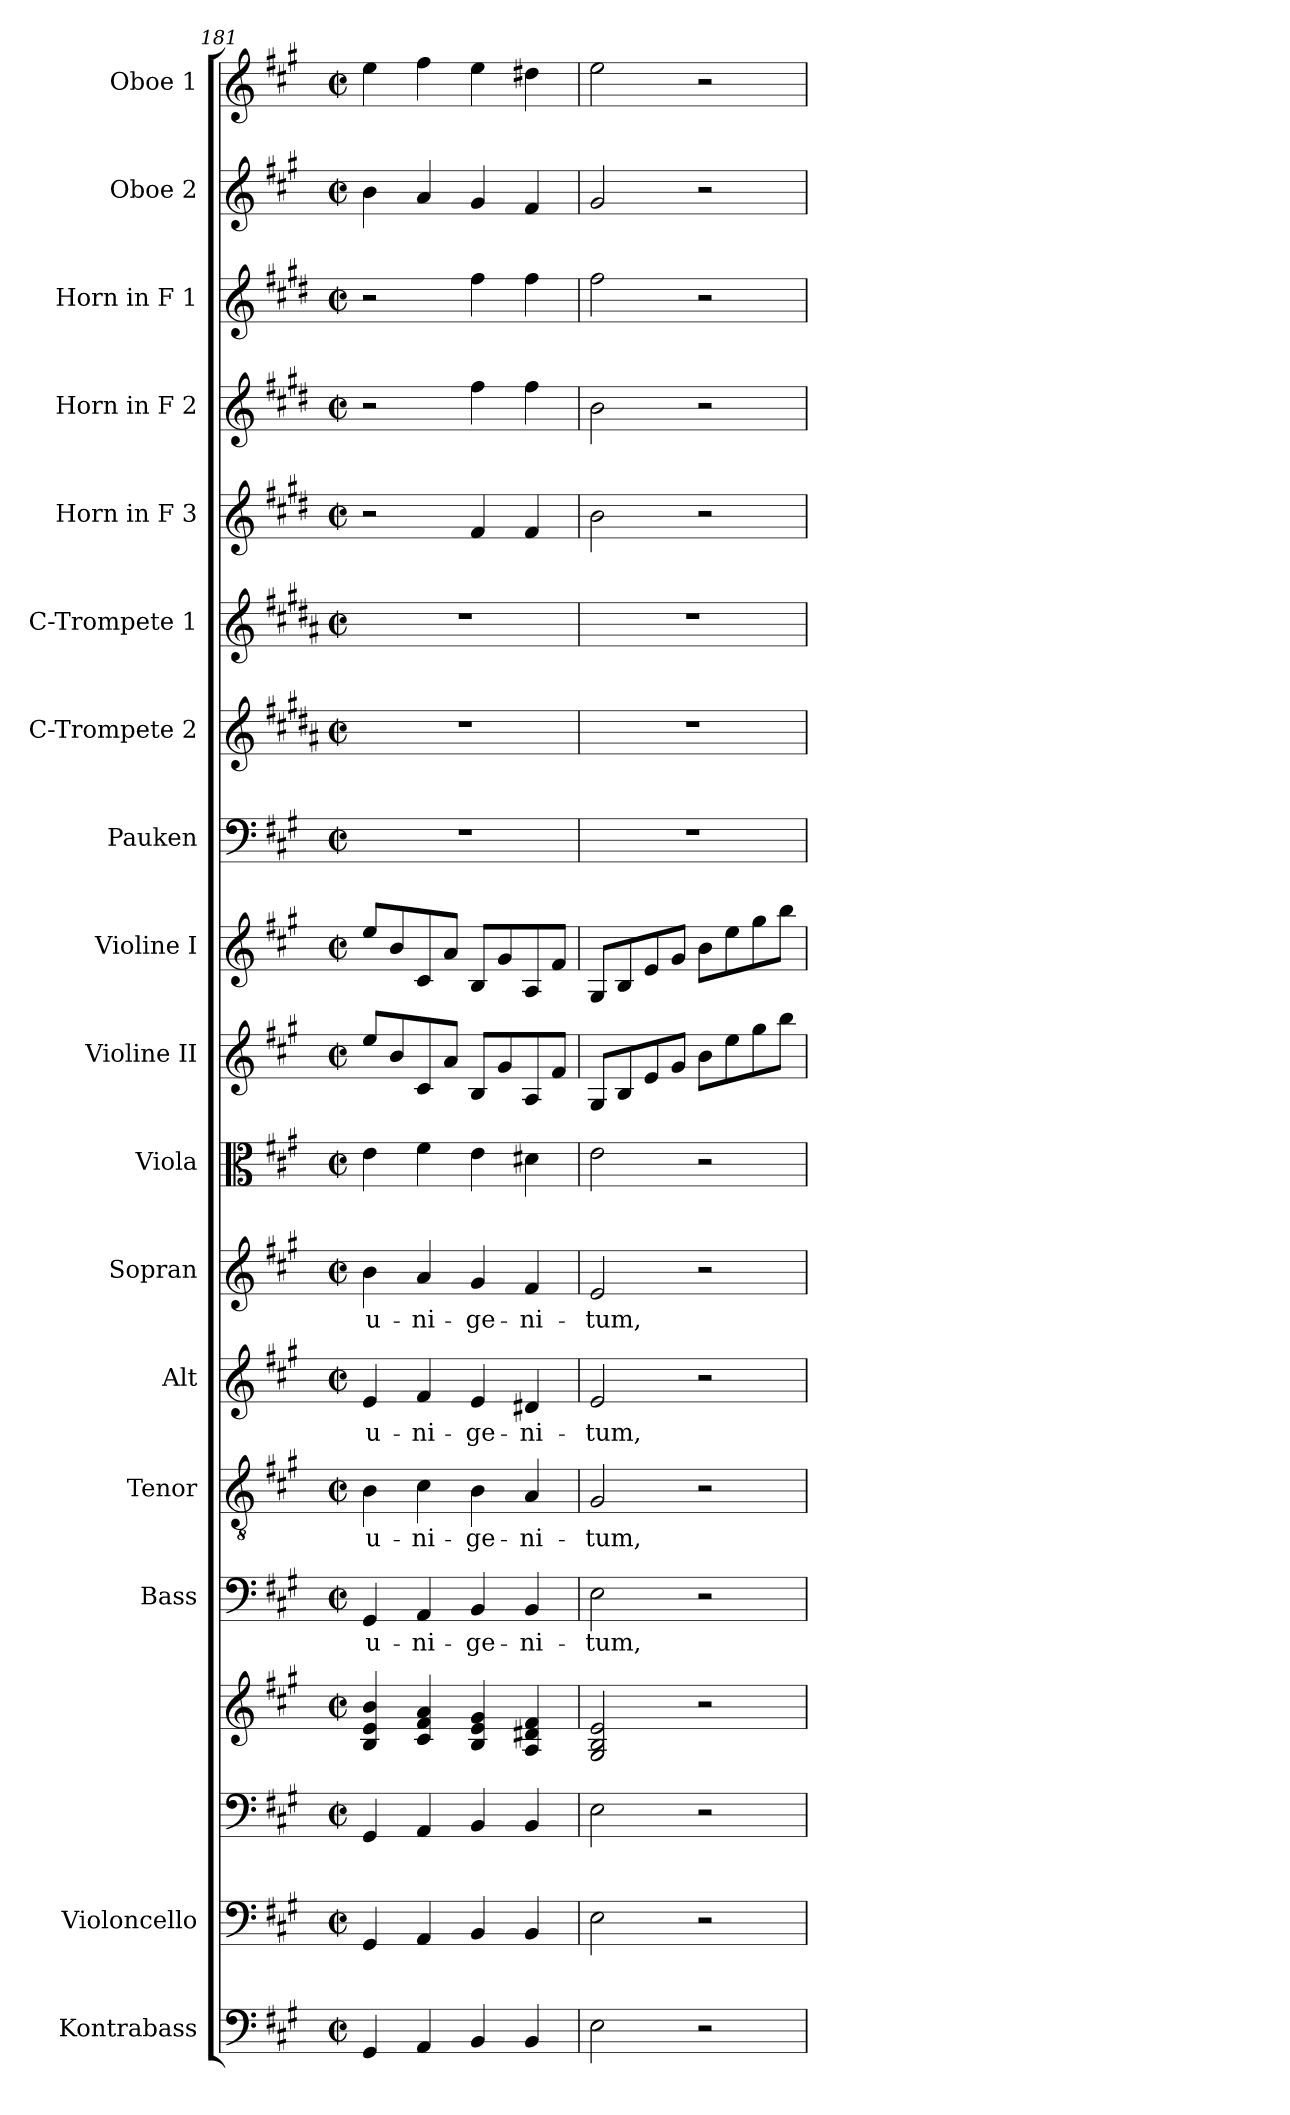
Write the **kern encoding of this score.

**kern	**kern	**kern	**kern	**kern	**text	**kern	**text	**kern	**text	**kern	**text	**kern	**kern	**kern	**kern	**kern	**kern	**kern	**kern	**kern	**kern	**kern
*part18	*part17	*part16	*part16	*part15	*part15	*part14	*part14	*part13	*part13	*part12	*part12	*part11	*part10	*part9	*part8	*part7	*part6	*part5	*part4	*part3	*part2	*part1
*staff19	*staff18	*staff17	*staff16	*staff15	*staff15	*staff14	*staff14	*staff13	*staff13	*staff12	*staff12	*staff11	*staff10	*staff9	*staff8	*staff7	*staff6	*staff5	*staff4	*staff3	*staff2	*staff1
*I"Kontrabass	*I"Violoncello	*	*	*I"Bass	*	*I"Tenor	*	*I"Alt	*	*I"Sopran	*	*I"Viola	*I"Violine II	*I"Violine I	*I"Pauken	*I"C-Trompete 2	*I"C-Trompete 1	*I"Horn in F 3	*I"Horn in F 2	*I"Horn in F 1	*I"Oboe 2	*I"Oboe 1
*I'Kb.	*I'Vc.	*	*	*I'B.	*	*I'T.	*	*I'A.	*	*I'S.	*	*I'Vla.	*I'Vl. II	*I'Vl. I	*I'Pk.	*I'C Trp. 2	*I'C Trp. 1	*	*	*	*I'Ob. 2	*I'Ob. 1
*clefF4	*clefF4	*clefF4	*clefG2	*clefF4	*	*clefGv2	*	*clefG2	*	*clefG2	*	*clefC3	*clefG2	*clefG2	*clefF4	*clefG2	*clefG2	*clefG2	*clefG2	*clefG2	*clefG2	*clefG2
*ITrd7c12	*	*	*	*	*	*	*	*	*	*	*	*	*	*	*	*ITrd1c2	*ITrd1c2	*ITrd4c7	*ITrd4c7	*ITrd4c7	*	*
*k[f#c#g#]	*k[f#c#g#]	*k[f#c#g#]	*k[f#c#g#]	*k[f#c#g#]	*	*k[f#c#g#]	*	*k[f#c#g#]	*	*k[f#c#g#]	*	*k[f#c#g#]	*k[f#c#g#]	*k[f#c#g#]	*k[f#c#g#]	*k[f#c#g#]	*k[f#c#g#]	*k[f#c#g#]	*k[f#c#g#]	*k[f#c#g#]	*k[f#c#g#]	*k[f#c#g#]
*A:	*A:	*A:	*A:	*A:	*	*A:	*	*A:	*	*A:	*	*A:	*A:	*A:	*A:	*A:	*A:	*A:	*A:	*A:	*A:	*A:
*M2/2	*M2/2	*M2/2	*M2/2	*M2/2	*	*M2/2	*	*M2/2	*	*M2/2	*	*M2/2	*M2/2	*M2/2	*M2/2	*M2/2	*M2/2	*M2/2	*M2/2	*M2/2	*M2/2	*M2/2
*met(c|)	*met(c|)	*met(c|)	*met(c|)	*met(c|)	*	*met(c|)	*	*met(c|)	*	*met(c|)	*	*met(c|)	*met(c|)	*met(c|)	*met(c|)	*met(c|)	*met(c|)	*met(c|)	*met(c|)	*met(c|)	*met(c|)	*met(c|)
=181	=181	=181	=181	=181	=181	=181	=181	=181	=181	=181	=181	=181	=181	=181	=181	=181	=181	=181	=181	=181	=181	=181
!	!	!	!	!	!LO:LY:b	!	!LO:LY:b	!	!LO:LY:b	!	!LO:LY:b	!	!	!	!	!	!	!	!	!	!	!
4GGG#/	4GG#/	4GG#/	4B/ 4e/ 4b/	4GG#/	u-	4B\	u-	4e/	u-	4b\	u-	4e\	8ee/L	8ee/L	1r	1r	1r	2r	2r	2r	4b\	4ee\
.	.	.	.	.	.	.	.	.	.	.	.	.	8b/	8b/	.	.	.	.	.	.	.	.
!	!	!	!	!	!LO:LY:b	!	!LO:LY:b	!	!LO:LY:b	!	!LO:LY:b	!	!	!	!	!	!	!	!	!	!	!
4AAA/	4AA/	4AA/	4c#/ 4f#/ 4a/	4AA/	-ni-	4c#\	-ni-	4f#/	-ni-	4a/	-ni-	4f#\	8c#/	8c#/	.	.	.	.	.	.	4a/	4ff#\
.	.	.	.	.	.	.	.	.	.	.	.	.	8a/J	8a/J	.	.	.	.	.	.	.	.
!	!	!	!	!	!LO:LY:b	!	!LO:LY:b	!	!LO:LY:b	!	!LO:LY:b	!	!	!	!	!	!	!	!	!	!	!
4BBB/	4BB/	4BB/	4B/ 4e/ 4g#/	4BB/	-ge-	4B\	-ge-	4e/	-ge-	4g#/	-ge-	4e\	8B/L	8B/L	.	.	.	4B/	4b\	4b\	4g#/	4ee\
.	.	.	.	.	.	.	.	.	.	.	.	.	8g#/	8g#/	.	.	.	.	.	.	.	.
!	!	!	!	!	!LO:LY:b	!	!LO:LY:b	!	!LO:LY:b	!	!LO:LY:b	!	!	!	!	!	!	!	!	!	!	!
4BBB/	4BB/	4BB/	4A/ 4d#X/ 4f#/	4BB/	-ni-	4A/	-ni-	4d#X/	-ni-	4f#/	-ni-	4d#X\	8A/	8A/	.	.	.	4B/	4b\	4b\	4f#/	4dd#X\
.	.	.	.	.	.	.	.	.	.	.	.	.	8f#/J	8f#/J	.	.	.	.	.	.	.	.
=182	=182	=182	=182	=182	=182	=182	=182	=182	=182	=182	=182	=182	=182	=182	=182	=182	=182	=182	=182	=182	=182	=182
!	!	!	!	!	!LO:LY:b	!	!LO:LY:b	!	!LO:LY:b	!	!LO:LY:b	!	!	!	!	!	!	!	!	!	!	!
2EE\	2E\	2E\	2G#/ 2B/ 2e/	2E\	-tum,	2G#/	-tum,	2e/	-tum,	2e/	-tum,	2e\	8G#/L	8G#/L	1r	1r	1r	2e\	2e\	2b\	2g#/	2ee\
.	.	.	.	.	.	.	.	.	.	.	.	.	8B/	8B/	.	.	.	.	.	.	.	.
.	.	.	.	.	.	.	.	.	.	.	.	.	8e/	8e/	.	.	.	.	.	.	.	.
.	.	.	.	.	.	.	.	.	.	.	.	.	8g#/J	8g#/J	.	.	.	.	.	.	.	.
2r	2r	2r	2r	2r	.	2r	.	2r	.	2r	.	2r	8b\L	8b\L	.	.	.	2r	2r	2r	2r	2r
.	.	.	.	.	.	.	.	.	.	.	.	.	8ee\	8ee\	.	.	.	.	.	.	.	.
.	.	.	.	.	.	.	.	.	.	.	.	.	8gg#\	8gg#\	.	.	.	.	.	.	.	.
.	.	.	.	.	.	.	.	.	.	.	.	.	8bb\J	8bb\J	.	.	.	.	.	.	.	.
=	=	=	=	=	=	=	=	=	=	=	=	=	=	=	=	=	=	=	=	=	=	=
*-	*-	*-	*-	*-	*-	*-	*-	*-	*-	*-	*-	*-	*-	*-	*-	*-	*-	*-	*-	*-	*-	*-
